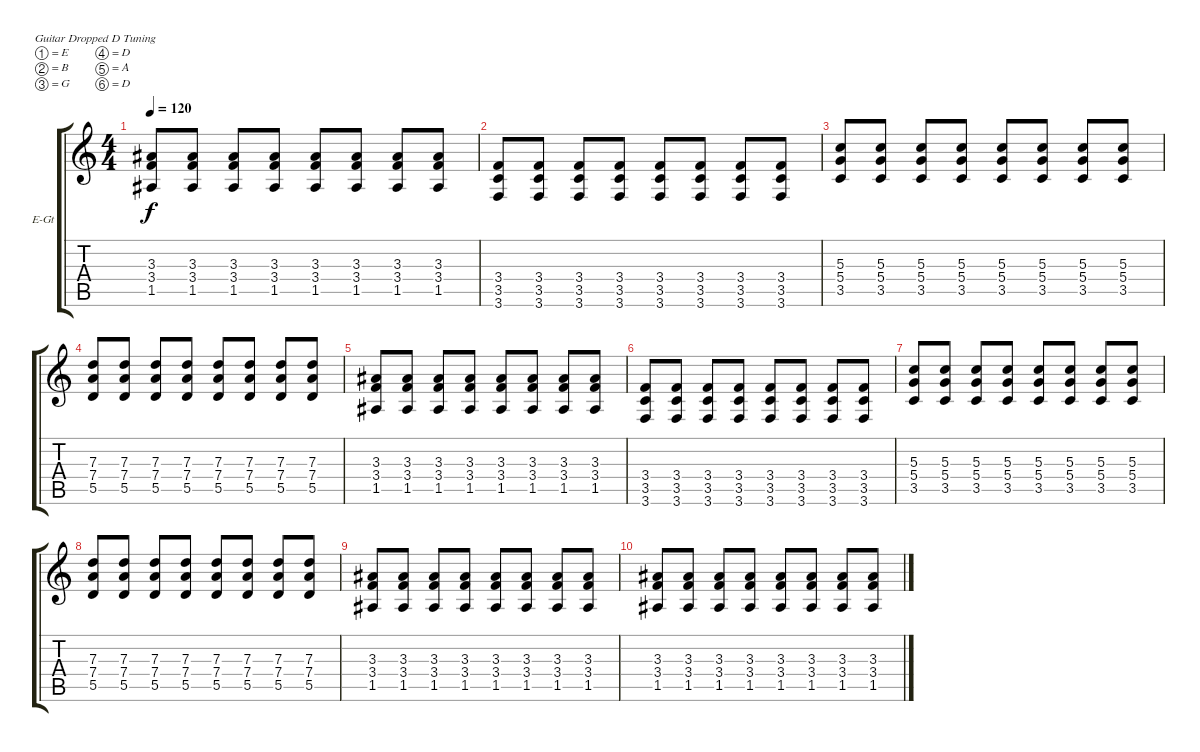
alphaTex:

\defaultSystemsLayout 4
\bracketExtendMode groupsimilarinstruments
\firstSystemTrackNameOrientation horizontal
\otherSystemsTrackNameOrientation horizontal
\track ("Zacky ritmica" "E-Gt") {instrument electricguitarclean}
\staff {score tabs}
\tuning (E4 B3 G3 D3 A2 D2)
\ts (4 4)
\tempo 120
\clef g2
\ks c
(3.3 3.4 1.5).8{dy f} (3.3 3.4 1.5).8 (3.3 3.4 1.5).8 (3.3 3.4 1.5).8 (3.3 3.4 1.5).8 (3.3 3.4 1.5).8 (3.3 3.4 1.5).8 (3.3 3.4 1.5).8 |
(3.4 3.5 3.6).8 (3.4 3.5 3.6).8 (3.4 3.5 3.6).8 (3.4 3.5 3.6).8 (3.4 3.5 3.6).8 (3.4 3.5 3.6).8 (3.4 3.5 3.6).8 (3.4 3.5 3.6).8 |
(5.3 5.4 3.5).8 (5.3 5.4 3.5).8 (5.3 5.4 3.5).8 (5.3 5.4 3.5).8 (5.3 5.4 3.5).8 (5.3 5.4 3.5).8 (5.3 5.4 3.5).8 (5.3 5.4 3.5).8 |
(7.3 7.4 5.5).8 (7.3 7.4 5.5).8 (7.3 7.4 5.5).8 (7.3 7.4 5.5).8 (7.3 7.4 5.5).8 (7.3 7.4 5.5).8 (7.3 7.4 5.5).8 (7.3 7.4 5.5).8 |
(3.3 3.4 1.5).8 (3.3 3.4 1.5).8 (3.3 3.4 1.5).8 (3.3 3.4 1.5).8 (3.3 3.4 1.5).8 (3.3 3.4 1.5).8 (3.3 3.4 1.5).8 (3.3 3.4 1.5).8 |
(3.4 3.5 3.6).8 (3.4 3.5 3.6).8 (3.4 3.5 3.6).8 (3.4 3.5 3.6).8 (3.4 3.5 3.6).8 (3.4 3.5 3.6).8 (3.4 3.5 3.6).8 (3.4 3.5 3.6).8 |
(5.3 5.4 3.5).8 (5.3 5.4 3.5).8 (5.3 5.4 3.5).8 (5.3 5.4 3.5).8 (5.3 5.4 3.5).8 (5.3 5.4 3.5).8 (5.3 5.4 3.5).8 (5.3 5.4 3.5).8 |
(7.3 7.4 5.5).8 (7.3 7.4 5.5).8 (7.3 7.4 5.5).8 (7.3 7.4 5.5).8 (7.3 7.4 5.5).8 (7.3 7.4 5.5).8 (7.3 7.4 5.5).8 (7.3 7.4 5.5).8 |
(3.3 3.4 1.5).8 (3.3 3.4 1.5).8 (3.3 3.4 1.5).8 (3.3 3.4 1.5).8 (3.3 3.4 1.5).8 (3.3 3.4 1.5).8 (3.3 3.4 1.5).8 (3.3 3.4 1.5).8 |
(3.3 3.4 1.5).8 (3.3 3.4 1.5).8 (3.3 3.4 1.5).8 (3.3 3.4 1.5).8 (3.3 3.4 1.5).8 (3.3 3.4 1.5).8 (3.3 3.4 1.5).8 (3.3 3.4 1.5).8
